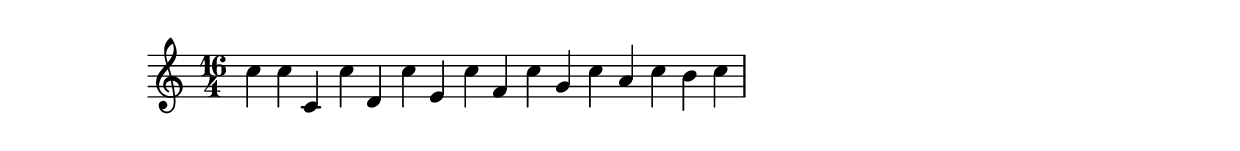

\version "2.4.0"

\header{

texidoc="

There are optical corrections to the spacing of stems. The overlap between 
two adjacent stems of different direction is used as a measure for how
much to correct."

}

\score { 
  \context Voice \relative c {
  % make sure neutral is down.
    \override Stem  #'neutral-direction = #-1
	\time 16/4  c''4 c c,  c' d, c' e, c' f, c' g c a c b c
	
  }
  \layout {
    raggedright = ##t
  }  
}

